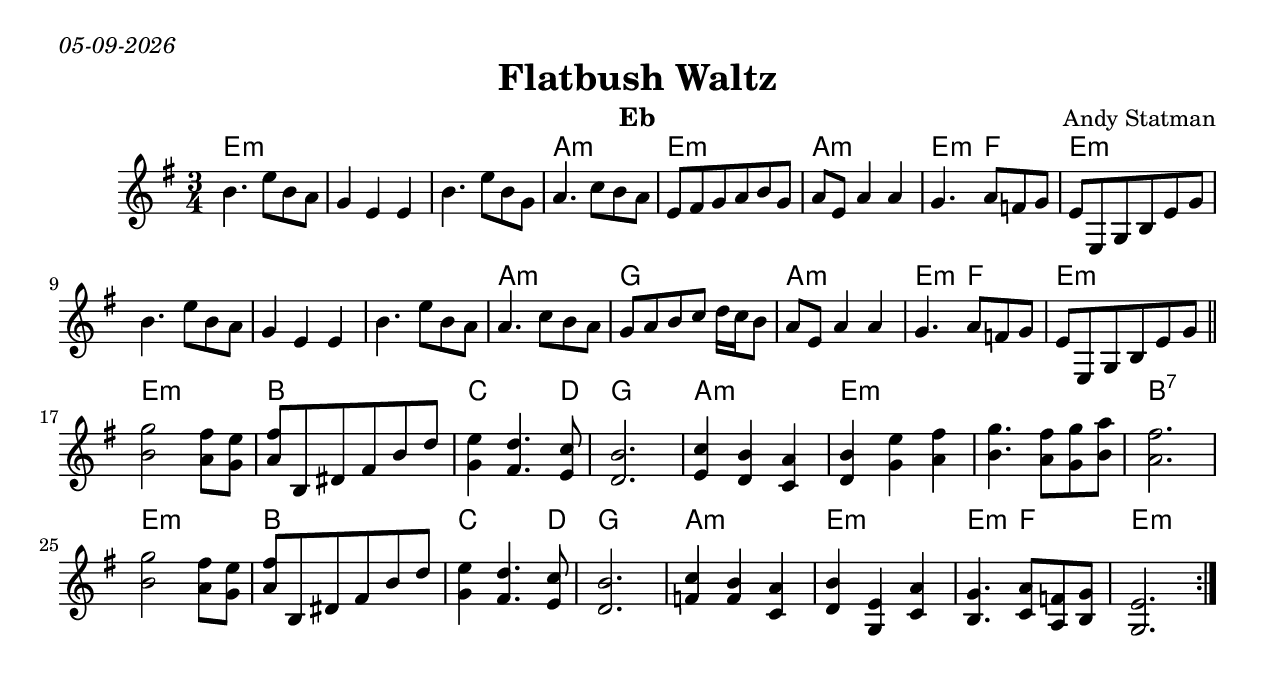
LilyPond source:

\version "2.20.0"
\include "english.ly"
%\pointAndClickOff
\paper{
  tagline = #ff
  print-all-headers = ##t
  #(set-paper-size "letter")
}
date = #(strftime "%d-%m-%Y" (localtime (current-time)))

\markup{ \italic{ \date }  }

%\markup{ Got something to say? }

global = {
  \clef treble
  \key g \minor
  \time 3/4
  \set Score.markFormatter = #format-mark-box-alphabet
}

%#################################### Melody ########################
%melody =  \transpose c d \relative c {  %transpose for clarinet
melody = \relative c' {
  \global
  %\partial 16*3 a16 d f   %lead in notes

  \repeat volta 2{
   %\mark \default
   d4. g8 d c
   bf4 g g
   d'4. g8 d bf
   c4. ef8 d c

   g8 a bf c d bf
   c8 g c4 c
   %d4. g8 d c
   bf4. c8 af bf
   g8 g, bf d g bf

   d4. g8 d c
   bf4 g g
   d'4. g8 d c
   c4. ef8 d c

   bf8 c d ef f16 ef d8|
   c8 g c4 c
   bf4. c8 af bf
   g8 g, bf d g bf \bar"||"
   \break
   %   B part
   <<d2 bf'>><< a8  c,>> <<bf g'>>
   <<a8 c,>> d,fs a d f
   <<bf,4 g'>> <<a,4. f'>> <<g,8 ef'>>
   <<d2. f,>>
   % higher note 2nd
   <<ef'4 g,>><<f d'>> <<ef, c' >>
   <<f,4 d'>> <<bf g'>> <<c, a'>>
   <<{d,4. c8 bf d
      c2.
      d2 c8 bf
     }
     {bf'4. a8 bf c
      a2.
      bf2 a8 g
   }>>

   <<c,8 a'>> d,, fs a d f %maybe f #

   <<{bf,4  a4. g8
      f2.
      af4 af ef
      f4 bf, ef
      d4. ef8 c d
      bf2.
     }
     {g''4 f4. ef8
     d2.
     ef4 d c
     d4 g, c
     bf4.c8 af bf
     g2.
   }>>


  }




}
%################################# Lyrics #####################
%\addlyrics{ \set stanza = #"1. " }
%################################# Chords #######################
harmonies = \chordmode {
  g2.*3:m
  c2.:m
  g2.:m
  c2.:m
  g4.:m af4.
  g2.*4:m
  c2.:m
  bf2.
  c2.:m
  g4.:m af4.
  g2.:m
  % high part
  g2.:m
  d2.
  ef8*5 f8
  bf2.
  c2.:m
  g2.*2:m
  d2.:7
  g2.:m
  d2.
  ef8*5 f8
  bf2.
  c2.:m
  g4*3:m
  g4.:m af4.:
  g2.:m
}

\score {\transpose c a
  <<
    \new ChordNames {
      \set chordChanges = ##f
      \harmonies
    }
    \new Staff   \melody
  >>
  \header{
    title= "Flatbush Waltz"
    subtitle=""
    composer= "Andy Statman"
    instrument = "Eb"
    arranger= ""
  }
  
  \layout{indent = 1.0\cm}
}
%{
% more verses:
\markup{}
\markup {
  \fill-line {
    \hspace #0.1 % distance from left margin
    \column {
      \line { "1."
	\column {
	  ""
	}
      }
      \hspace #0.2 % vertical distance between verses
      \line { "2."
	\column {
	 ""
	}
      }
    }
    \hspace #0.1  % horiz. distance between columns
    \column {
      \line { "3."
	\column {
	  ""
	}
      }
      \hspace #0.2 % distance between verses
      \line { "4."
	\column {
	 ""
	}
      }
    }
    \hspace #0.1 % distance to right margin
  }
}

%}


%{
convert-ly (GNU LilyPond) 2.20.0  convert-ly: Processing `'...
Applying conversion: 2.19.2, 2.19.7, 2.19.11, 2.19.16, 2.19.22,
2.19.24, 2.19.28, 2.19.29, 2.19.32, 2.19.40, 2.19.46, 2.19.49,
2.19.80, 2.20.0
%}
